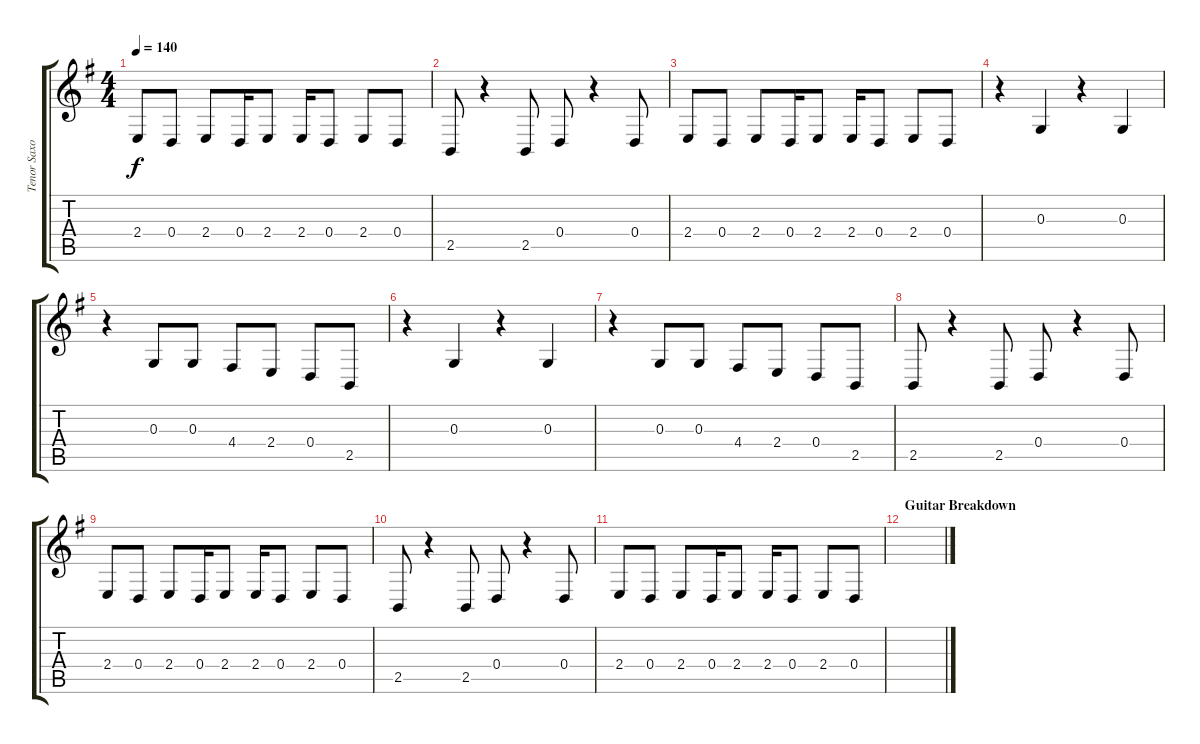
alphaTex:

\track ("Tenor Saxophone" "Tenor Saxo") {instrument tenorsax}
\staff {score tabs}
\tuning (E4 B3 G3 D3 A2 E2) {hide}
\ts (4 4)
\tempo 140
\clef g2
\ks g
2.4.8{dy f} 0.4.8 2.4.8 0.4.16 2.4.8 2.4.16 0.4.8 2.4.8 0.4.8 |
2.5.8 r.4 2.5.8 0.4.8 r.4 0.4.8 |
2.4.8 0.4.8 2.4.8 0.4.16 2.4.8 2.4.16 0.4.8 2.4.8 0.4.8 |
r.4 0.3.4 r.4 0.3.4 |
r.4 0.3.8 0.3.8 4.4.8 2.4.8 0.4.8 2.5.8 |
r.4 0.3.4 r.4 0.3.4 |
r.4 0.3.8 0.3.8 4.4.8 2.4.8 0.4.8 2.5.8 |
2.5.8 r.4 2.5.8 0.4.8 r.4 0.4.8 |
2.4.8 0.4.8 2.4.8 0.4.16 2.4.8 2.4.16 0.4.8 2.4.8 0.4.8 |
2.5.8 r.4 2.5.8 0.4.8 r.4 0.4.8 |
2.4.8 0.4.8 2.4.8 0.4.16 2.4.8 2.4.16 0.4.8 2.4.8 0.4.8 |
\section ("" "Guitar Breakdown")
